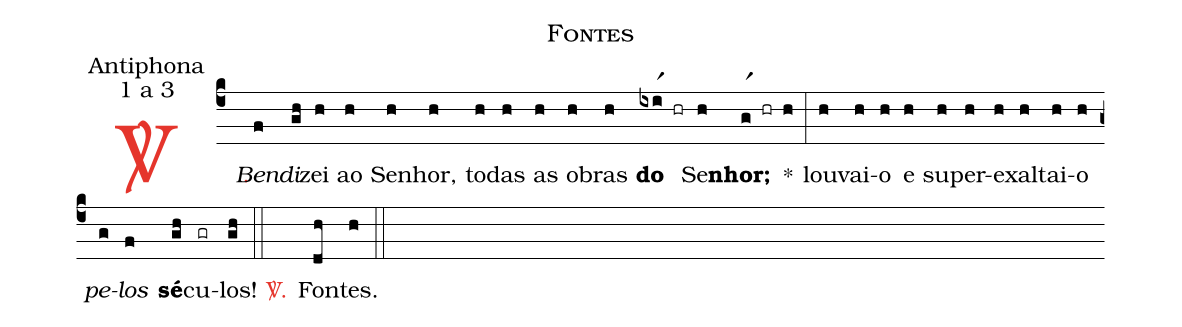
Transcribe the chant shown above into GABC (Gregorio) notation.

name: Fontes;
office-part: Antiphona;
mode: 1;
mode-differentia: a 3;
%%
(c4)

<c><sp>V/</sp>.</c>() <i>Ben</i>(f)<i>di</i>(gh)zei(h) ao(h) Se(h)nhor,(h) to(h)das(h) as(h) o(h)bras(h) <b>do</b>(ixir1 hr) Se(h)<b>nhor;</b>(gr1 hr h) *(:) lou(h)vai-(h)o(h) e(h) su(h)per(h)e(h)xal(h)tai-(h)o(h) <i>pe</i>(g)<i>los</i>(f) <b>sé</b>(gh)cu(gr)los!(gh)

(::)

<c><sp>V/</sp>.</c>() Fon(dh)tes.(h)

(::)
